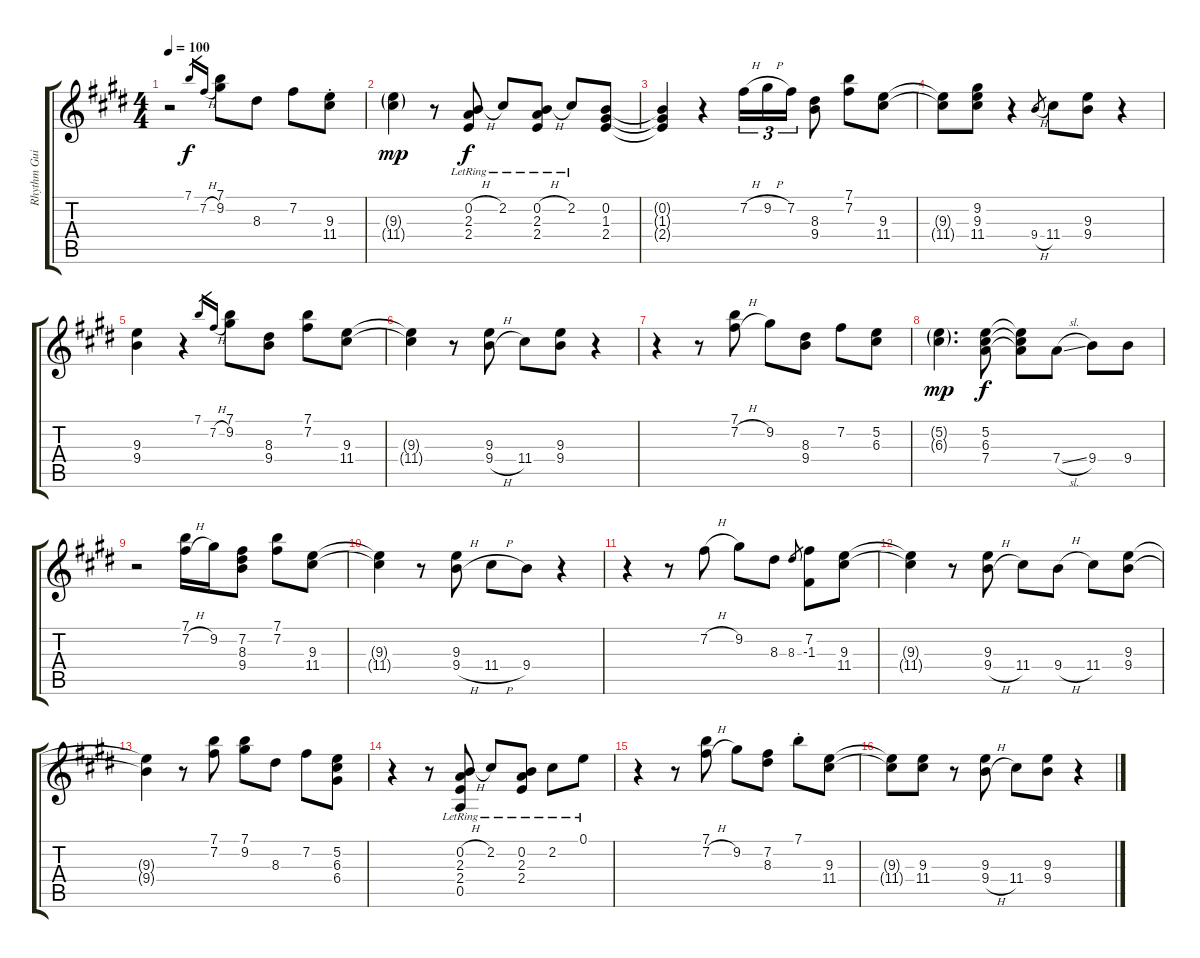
\track ("Rhythm Guitar II (Ronie)" "Rhythm Gui") {instrument electricguitarjazz}
\staff {score tabs}
\tuning (E4 B3 G3 D3 A2 E2) {hide}
\ts (4 4)
\tempo 100
\clef g2
\ks c#minor
r.2{dy f} 7.1.16{gr} 7.2{h}.16{gr} (7.1 9.2).8 8.3.8 7.2.8 (9.3{st} 11.4{st}).8 |
\ks e
(9.3{g} 11.4{g}).4{dy mp} r.8 (0.2{h lr} 2.3{lr} 2.4{lr}).8{dy f} 2.2{lr}.8 (0.2{h lr} 2.3{lr} 2.4{lr}).8 2.2{lr}.8 (0.2 1.3 2.4).8 |
\ks c#minor
(0.2{t} 1.3{t} 2.4{t}).4 r.4 7.2{h}.16{tu (3 2)} 9.2{h}.16{tu (3 2)} 7.2.16{tu (3 2)} (8.3 9.4).8 (7.1 7.2).8 (9.3 11.4).8 |
(9.3{t} 11.4{t}).8 (9.2 9.3 11.4).8 r.4 9.4{h}.8{gr} 11.4.8 (9.3 9.4).8 r.4 |
\ks e
(9.3 9.4).4 r.4 7.1.16{gr} 7.2{h}.16{gr} (7.1 9.2).8 (8.3 9.4).8 (7.1 7.2).8 (9.3 11.4).8 |
\ks c#minor
(9.3{t} 11.4{t}).4 r.8 (9.3 9.4{h}).8 11.4.8 (9.3 9.4).8 r.4 |
r.4 r.8 (7.1 7.2{h}).8 9.2.8 (8.3 9.4).8 7.2.8 (5.2 6.3).8 |
\ks e
(5.2{g} 6.3{g}).4{d dy mp} (5.2 6.3 7.4).8{dy f} (5.2{t} 6.3{t} 7.4{t}).8 7.4{sl}.8 9.4.8 9.4.8 |
\ks c#minor
r.2 (7.1 7.2{h}).16 9.2.16 (7.2 8.3 9.4).8 (7.1 7.2).8 (9.3 11.4).8 |
(9.3{t} 11.4{t}).4 r.8 (9.3 9.4{h}).8 11.4{h}.8 9.4.8 r.4 |
\ks e
r.4 r.8 7.2{h}.8 9.2.8 8.3.8 8.3.8{gr} (7.2 -1.3).8 (9.3 11.4).8 |
\ks c#minor
(9.3{t} 11.4{t}).4 r.8 (9.3 9.4{h}).8 11.4.8 9.4{h}.8 11.4.8 (9.3 9.4).8 |
(9.3{t} 9.4{t}).4 r.8 (7.1 7.2).8 (7.1 9.2).8 8.3.8 7.2.8 (5.2 6.3 6.4).8 |
\ks e
r.4 r.8 (0.2{h lr} 2.3{lr} 2.4{lr} 0.5{lr}).8 2.2{lr}.8 (0.2{lr} 2.3{lr} 2.4{lr}).8 2.2{lr}.8 0.1{lr}.8 |
\ks c#minor
r.4 r.8 (7.1 7.2{h}).8 9.2.8 (7.2 8.3).8 7.1{st}.8 (9.3 11.4).8 |
(9.3{t} 11.4{t}).8 (9.3 11.4).8 r.8 (9.3 9.4{h}).8 11.4.8 (9.3 9.4).8 r.4
